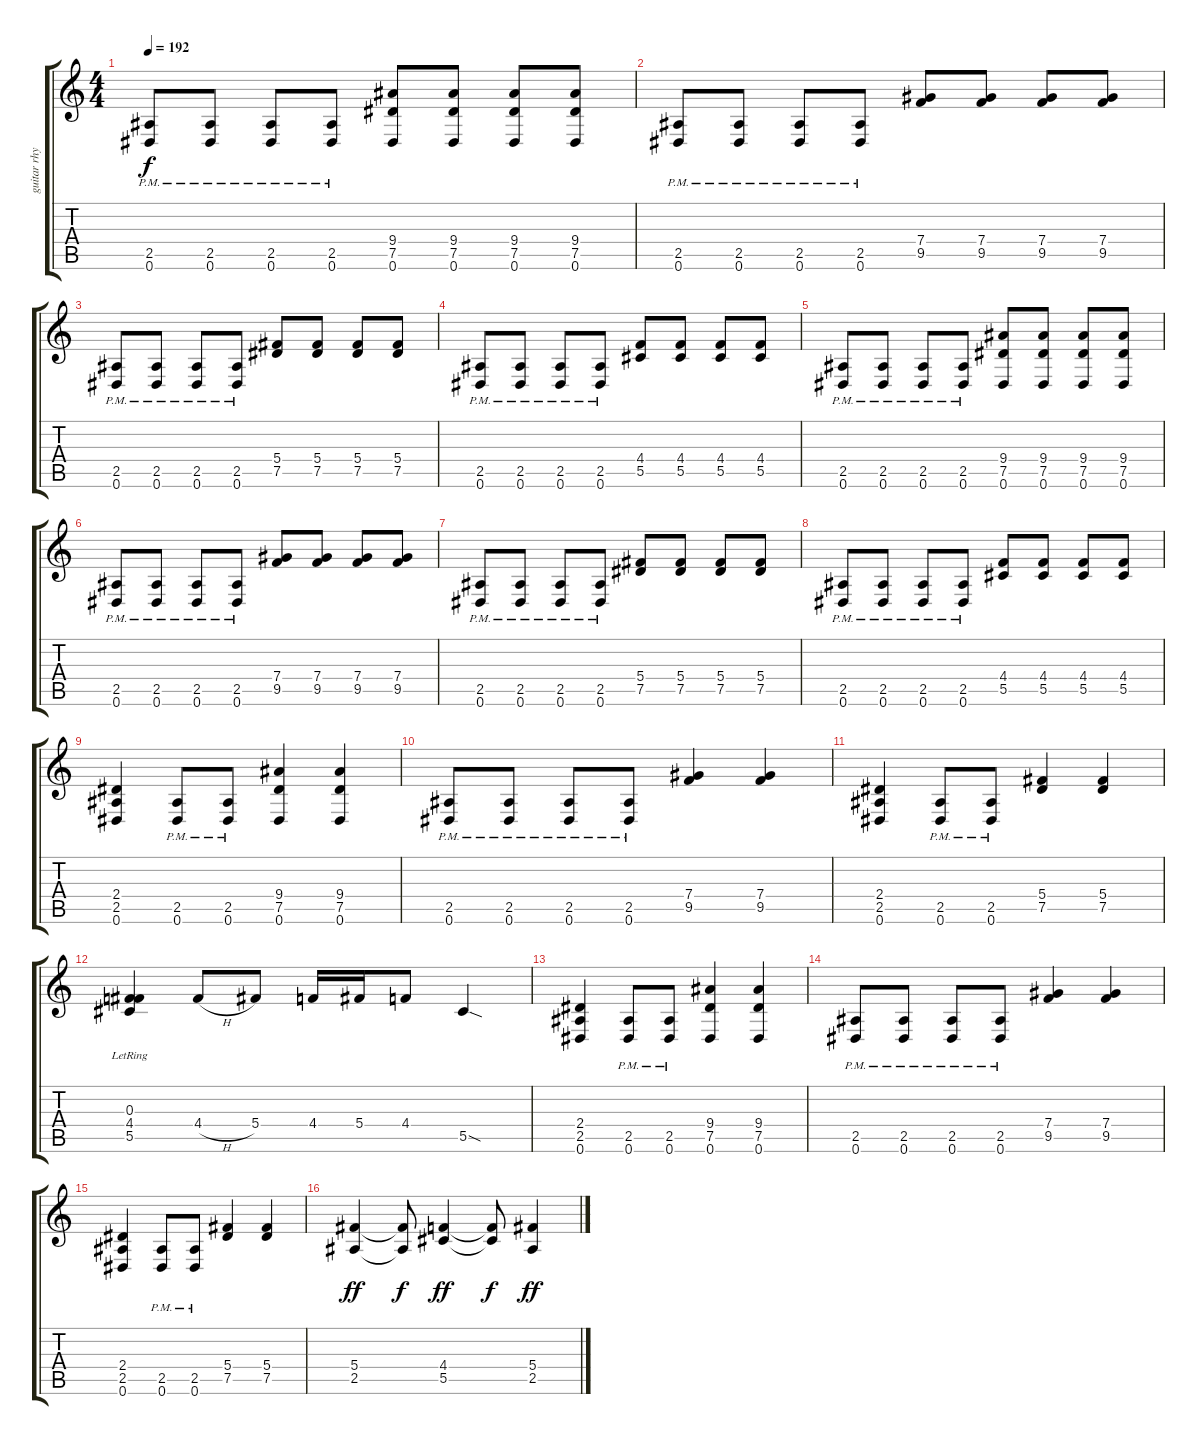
\track ("guitar rhythm 2" "guitar rhy") {instrument overdrivenguitar}
\staff {score tabs}
\tuning (Eb4 Bb3 Gb3 Db3 Ab2 Eb2) {hide}
\ts (4 4)
\tempo 192
\clef g2
\ks c
(2.5{pm} 0.6{pm}).8{dy f} (2.5{pm} 0.6{pm}).8 (2.5{pm} 0.6{pm}).8 (2.5{pm} 0.6{pm}).8 (9.4 7.5 0.6).8 (9.4 7.5 0.6).8 (9.4 7.5 0.6).8 (9.4 7.5 0.6).8 |
(2.5{pm} 0.6{pm}).8 (2.5{pm} 0.6{pm}).8 (2.5{pm} 0.6{pm}).8 (2.5{pm} 0.6{pm}).8 (7.4 9.5).8 (7.4 9.5).8 (7.4 9.5).8 (7.4 9.5).8 |
(2.5{pm} 0.6{pm}).8 (2.5{pm} 0.6{pm}).8 (2.5{pm} 0.6{pm}).8 (2.5{pm} 0.6{pm}).8 (5.4 7.5).8 (5.4 7.5).8 (5.4 7.5).8 (5.4 7.5).8 |
(2.5{pm} 0.6{pm}).8 (2.5{pm} 0.6{pm}).8 (2.5{pm} 0.6{pm}).8 (2.5{pm} 0.6{pm}).8 (4.4 5.5).8 (4.4 5.5).8 (4.4 5.5).8 (4.4 5.5).8 |
(2.5{pm} 0.6{pm}).8 (2.5{pm} 0.6{pm}).8 (2.5{pm} 0.6{pm}).8 (2.5{pm} 0.6{pm}).8 (9.4 7.5 0.6).8 (9.4 7.5 0.6).8 (9.4 7.5 0.6).8 (9.4 7.5 0.6).8 |
(2.5{pm} 0.6{pm}).8 (2.5{pm} 0.6{pm}).8 (2.5{pm} 0.6{pm}).8 (2.5{pm} 0.6{pm}).8 (7.4 9.5).8 (7.4 9.5).8 (7.4 9.5).8 (7.4 9.5).8 |
(2.5{pm} 0.6{pm}).8 (2.5{pm} 0.6{pm}).8 (2.5{pm} 0.6{pm}).8 (2.5{pm} 0.6{pm}).8 (5.4 7.5).8 (5.4 7.5).8 (5.4 7.5).8 (5.4 7.5).8 |
(2.5{pm} 0.6{pm}).8 (2.5{pm} 0.6{pm}).8 (2.5{pm} 0.6{pm}).8 (2.5{pm} 0.6{pm}).8 (4.4 5.5).8 (4.4 5.5).8 (4.4 5.5).8 (4.4 5.5).8 |
(2.4 2.5 0.6).4 (2.5{pm} 0.6{pm}).8 (2.5{pm} 0.6{pm}).8 (9.4 7.5 0.6).4 (9.4 7.5 0.6).4 |
(2.5{pm} 0.6{pm}).8 (2.5{pm} 0.6{pm}).8 (2.5{pm} 0.6{pm}).8 (2.5{pm} 0.6{pm}).8 (7.4 9.5).4 (7.4 9.5).4 |
(2.4 2.5 0.6).4 (2.5{pm} 0.6{pm}).8 (2.5{pm} 0.6{pm}).8 (5.4 7.5).4 (5.4 7.5).4 |
(0.3{lr} 4.4 5.5).4 4.4{h}.8 5.4.8 4.4.16 5.4.16 4.4.8 5.5{sod}.4 |
(2.4 2.5 0.6).4 (2.5{pm} 0.6{pm}).8 (2.5{pm} 0.6{pm}).8 (9.4 7.5 0.6).4 (9.4 7.5 0.6).4 |
(2.5{pm} 0.6{pm}).8 (2.5{pm} 0.6{pm}).8 (2.5{pm} 0.6{pm}).8 (2.5{pm} 0.6{pm}).8 (7.4 9.5).4 (7.4 9.5).4 |
(2.4 2.5 0.6).4 (2.5{pm} 0.6{pm}).8 (2.5{pm} 0.6{pm}).8 (5.4 7.5).4 (5.4 7.5).4 |
(5.4 2.5).4{dy ff} (5.4{t} 2.5{t}).8{dy f} (4.4 5.5).4{dy ff} (4.4{t} 5.5{t}).8{dy f} (5.4 2.5).4{dy ff}
